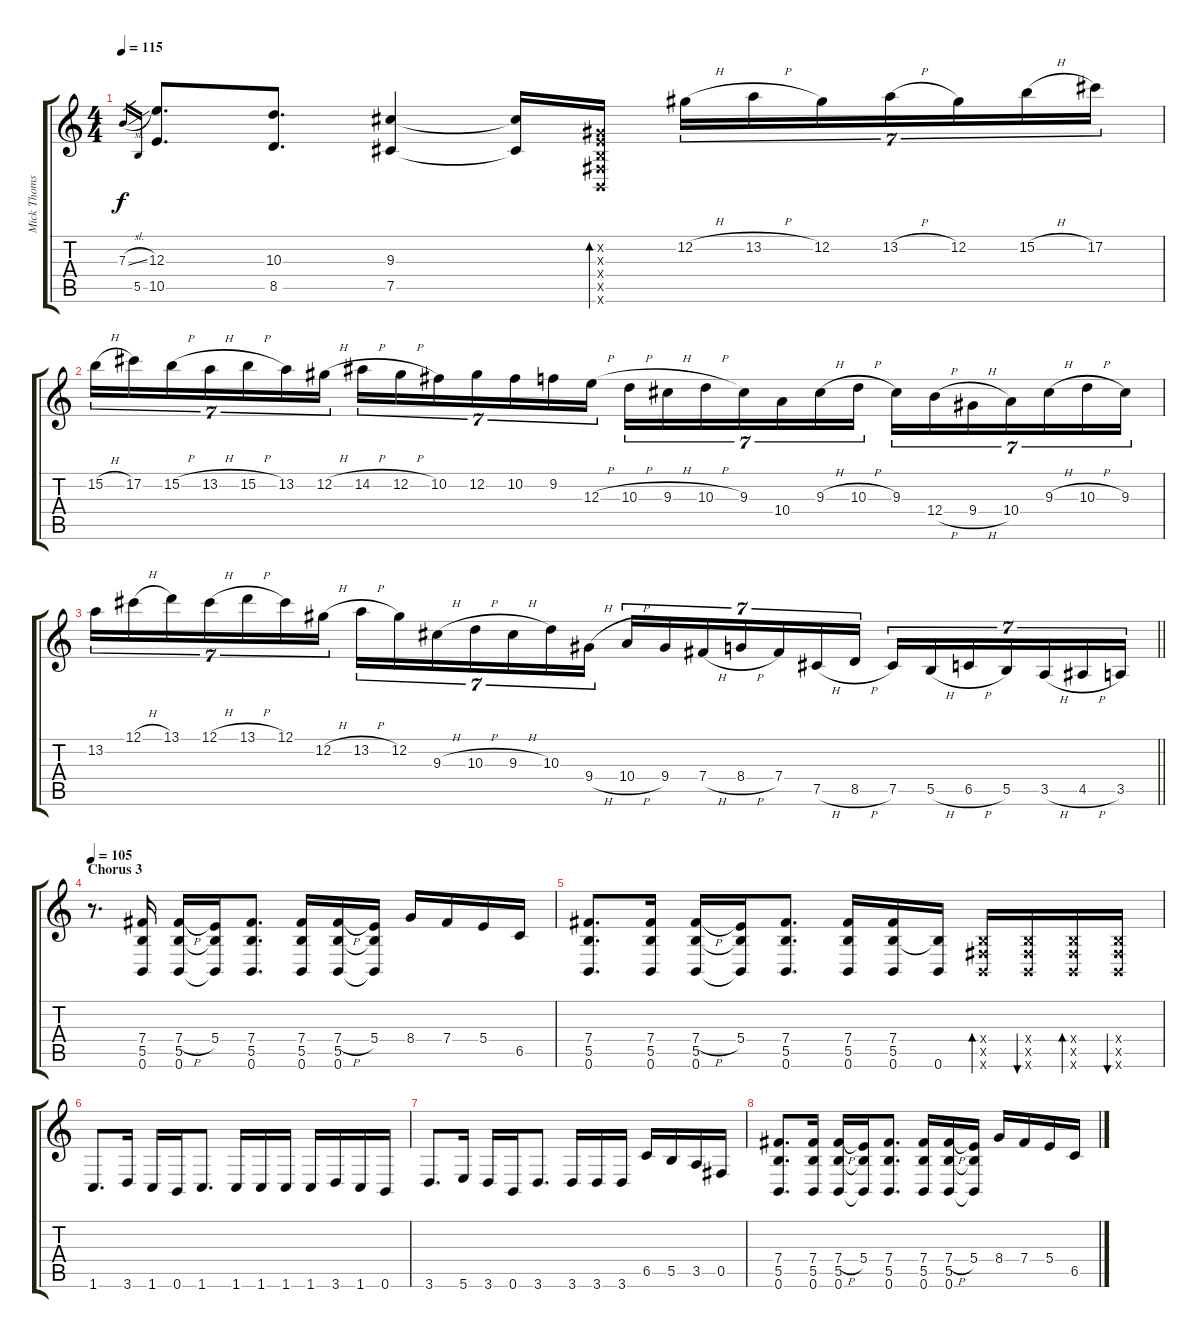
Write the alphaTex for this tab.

\track ("Mick Thomson (Guitar Lead)" "Mick Thoms") {instrument distortionguitar}
\staff {score tabs}
\tuning (Db4 Ab3 E3 B2 Gb2 B1) {hide}
\ts (4 4)
\tempo 115
\clef g2
\ks c
7.3{sl}.16{gr dy f} 5.5.16{gr} (12.3 10.5).8{d} (10.3 8.5).8{d} (9.3 7.5).4 (9.3{t} 7.5{t}).16 (0.2{x} 0.3{x} 0.4{x} 0.5{x} 0.6{x}).16{bd 240} 12.2{h}.16{tu (7 4)} 13.2{h}.16{tu (7 4)} 12.2.16{tu (7 4)} 13.2{h}.16{tu (7 4)} 12.2.16{tu (7 4)} 15.2{h}.16{tu (7 4)} 17.2.16{tu (7 4)} |
15.2{h}.16{tu (7 4)} 17.2.16{tu (7 4)} 15.2{h}.16{tu (7 4)} 13.2{h}.16{tu (7 4)} 15.2{h}.16{tu (7 4)} 13.2.16{tu (7 4)} 12.2{h}.16{tu (7 4)} 14.2{h}.16{tu (7 4)} 12.2{h}.16{tu (7 4)} 10.2.16{tu (7 4)} 12.2.16{tu (7 4)} 10.2.16{tu (7 4)} 9.2.16{tu (7 4)} 12.3{h}.16{tu (7 4)} 10.3{h}.16{tu (7 4)} 9.3{h}.16{tu (7 4)} 10.3{h}.16{tu (7 4)} 9.3.16{tu (7 4)} 10.4.16{tu (7 4)} 9.3{h}.16{tu (7 4)} 10.3{h}.16{tu (7 4)} 9.3.16{tu (7 4)} 12.4{h}.16{tu (7 4)} 9.4{h}.16{tu (7 4)} 10.4.16{tu (7 4)} 9.3{h}.16{tu (7 4)} 10.3{h}.16{tu (7 4)} 9.3.16{tu (7 4)} |
\barLineRight lightlight
13.2.16{tu (7 4)} 12.1{h}.16{tu (7 4)} 13.1.16{tu (7 4)} 12.1{h}.16{tu (7 4)} 13.1{h}.16{tu (7 4)} 12.1.16{tu (7 4)} 12.2{h}.16{tu (7 4)} 13.2{h}.16{tu (7 4)} 12.2.16{tu (7 4)} 9.3{h}.16{tu (7 4)} 10.3{h}.16{tu (7 4)} 9.3{h}.16{tu (7 4)} 10.3.16{tu (7 4)} 9.4{h}.16{tu (7 4)} 10.4{h}.16{tu (7 4)} 9.4.16{tu (7 4)} 7.4{h}.16{tu (7 4)} 8.4{h}.16{tu (7 4)} 7.4.16{tu (7 4)} 7.5{h}.16{tu (7 4)} 8.5{h}.16{tu (7 4)} 7.5.16{tu (7 4)} 5.5{h}.16{tu (7 4)} 6.5{h}.16{tu (7 4)} 5.5.16{tu (7 4)} 3.5{h}.16{tu (7 4)} 4.5{h}.16{tu (7 4)} 3.5.16{tu (7 4)} |
\section ("" "Chorus 3")
\tempo 105
r.8{d volume 10 balance 12 instrument distortionguitar} (7.4 5.5 0.6).16 (7.4{h} 5.5 0.6).16 (5.4 5.5{t} 0.6{t}).16 (7.4 5.5 0.6).8{d} (7.4 5.5 0.6).16 (7.4{h} 5.5 0.6).16 (5.4 5.5{t} 0.6{t}).16 8.4.16 7.4.16 5.4.16 6.5.16 |
(7.4 5.5 0.6).8{d} (7.4 5.5 0.6).16 (7.4{h} 5.5 0.6).16 (5.4 5.5{t} 0.6{t}).16 (7.4 5.5 0.6).8{d} (7.4 5.5 0.6).16 (7.4 5.5 0.6).16 (5.5{t} 0.6).16 (0.4{x} 0.5{x} 0.6{x}).16{bd 120} (0.4{x} 0.5{x} 0.6{x}).16{bu 120} (0.4{x} 0.5{x} 0.6{x}).16{bd 120} (0.4{x} 0.5{x} 0.6{x}).16{bu 120} |
1.6.8{d} 3.6.16 1.6.16 0.6.16 1.6.8{d} 1.6.16 1.6.16 1.6.16 1.6.16 3.6.16 1.6.16 0.6.16 |
3.6.8{d} 5.6.16 3.6.16 0.6.16 3.6.8{d} 3.6.16 3.6.16 3.6.16 6.5.16 5.5.16 3.5.16 0.5.16 |
(7.4 5.5 0.6).8{d} (7.4 5.5 0.6).16 (7.4{h} 5.5 0.6).16 (5.4 5.5{t} 0.6{t}).16 (7.4 5.5 0.6).8{d} (7.4 5.5 0.6).16 (7.4{h} 5.5 0.6).16 (5.4 5.5{t} 0.6{t}).16 8.4.16 7.4.16 5.4.16 6.5.16
